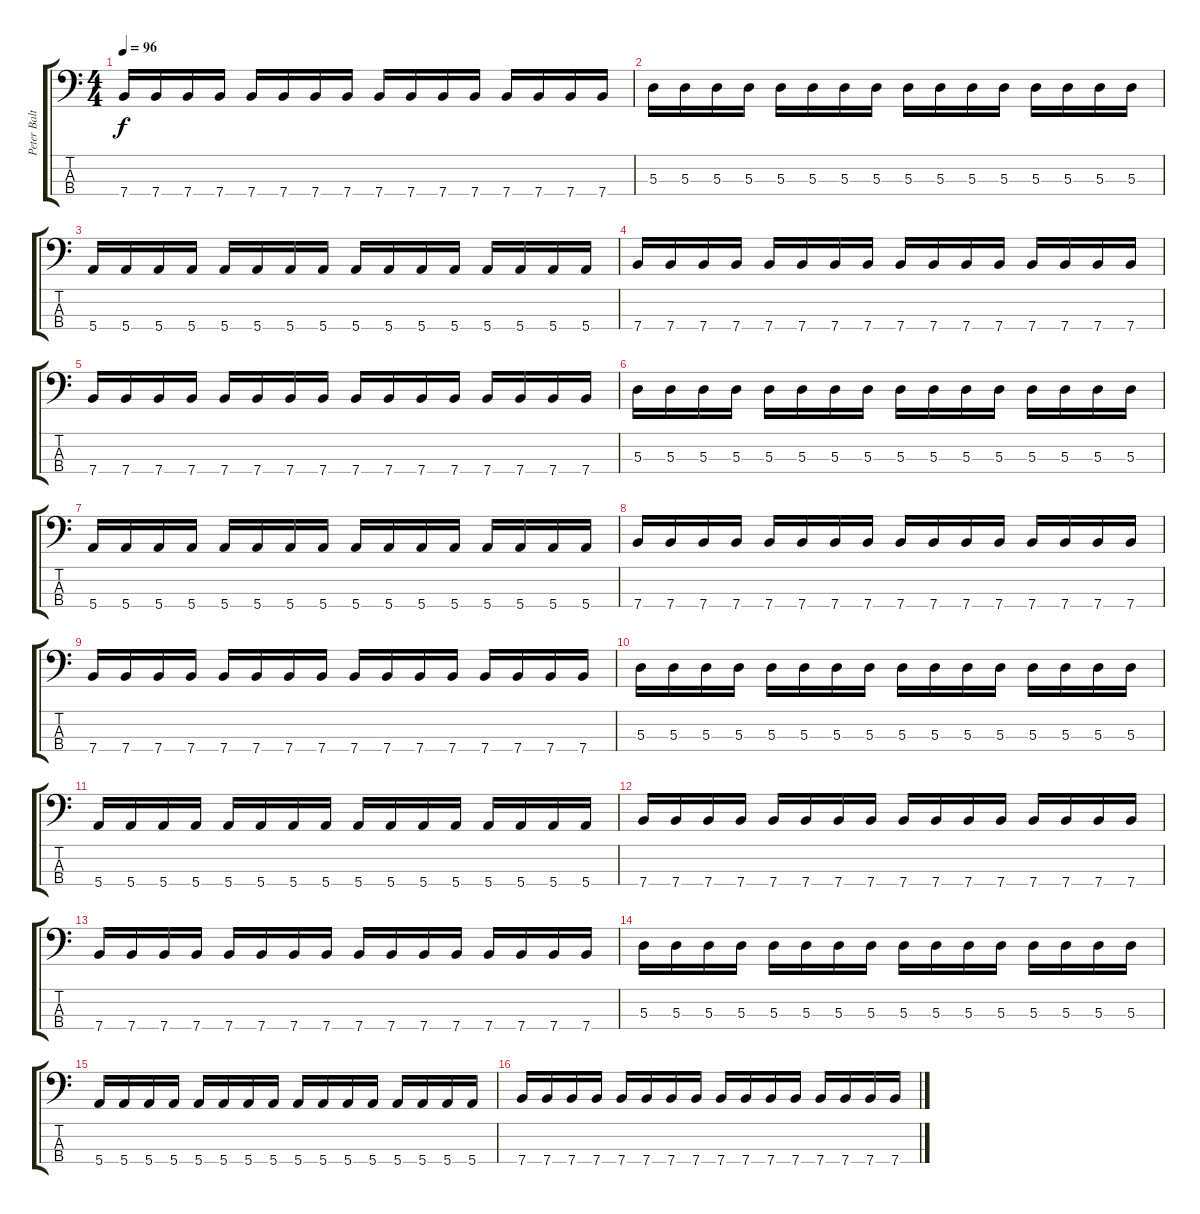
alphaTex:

\track ("Peter Baltes" "Peter Balt") {instrument electricbassfinger}
\staff {score tabs}
\tuning (G2 D2 A1 E1) {hide}
\ts (4 4)
\tempo 96
\clef f4
\ks c
7.4.16{dy f} 7.4.16 7.4.16 7.4.16 7.4.16 7.4.16 7.4.16 7.4.16 7.4.16 7.4.16 7.4.16 7.4.16 7.4.16 7.4.16 7.4.16 7.4.16 |
5.3.16 5.3.16 5.3.16 5.3.16 5.3.16 5.3.16 5.3.16 5.3.16 5.3.16 5.3.16 5.3.16 5.3.16 5.3.16 5.3.16 5.3.16 5.3.16 |
5.4.16 5.4.16 5.4.16 5.4.16 5.4.16 5.4.16 5.4.16 5.4.16 5.4.16 5.4.16 5.4.16 5.4.16 5.4.16 5.4.16 5.4.16 5.4.16 |
7.4.16 7.4.16 7.4.16 7.4.16 7.4.16 7.4.16 7.4.16 7.4.16 7.4.16 7.4.16 7.4.16 7.4.16 7.4.16 7.4.16 7.4.16 7.4.16 |
7.4.16 7.4.16 7.4.16 7.4.16 7.4.16 7.4.16 7.4.16 7.4.16 7.4.16 7.4.16 7.4.16 7.4.16 7.4.16 7.4.16 7.4.16 7.4.16 |
5.3.16 5.3.16 5.3.16 5.3.16 5.3.16 5.3.16 5.3.16 5.3.16 5.3.16 5.3.16 5.3.16 5.3.16 5.3.16 5.3.16 5.3.16 5.3.16 |
5.4.16 5.4.16 5.4.16 5.4.16 5.4.16 5.4.16 5.4.16 5.4.16 5.4.16 5.4.16 5.4.16 5.4.16 5.4.16 5.4.16 5.4.16 5.4.16 |
7.4.16 7.4.16 7.4.16 7.4.16 7.4.16 7.4.16 7.4.16 7.4.16 7.4.16 7.4.16 7.4.16 7.4.16 7.4.16 7.4.16 7.4.16 7.4.16 |
7.4.16 7.4.16 7.4.16 7.4.16 7.4.16 7.4.16 7.4.16 7.4.16 7.4.16 7.4.16 7.4.16 7.4.16 7.4.16 7.4.16 7.4.16 7.4.16 |
5.3.16 5.3.16 5.3.16 5.3.16 5.3.16 5.3.16 5.3.16 5.3.16 5.3.16 5.3.16 5.3.16 5.3.16 5.3.16 5.3.16 5.3.16 5.3.16 |
5.4.16 5.4.16 5.4.16 5.4.16 5.4.16 5.4.16 5.4.16 5.4.16 5.4.16 5.4.16 5.4.16 5.4.16 5.4.16 5.4.16 5.4.16 5.4.16 |
7.4.16 7.4.16 7.4.16 7.4.16 7.4.16 7.4.16 7.4.16 7.4.16 7.4.16 7.4.16 7.4.16 7.4.16 7.4.16 7.4.16 7.4.16 7.4.16 |
7.4.16 7.4.16 7.4.16 7.4.16 7.4.16 7.4.16 7.4.16 7.4.16 7.4.16 7.4.16 7.4.16 7.4.16 7.4.16 7.4.16 7.4.16 7.4.16 |
5.3.16 5.3.16 5.3.16 5.3.16 5.3.16 5.3.16 5.3.16 5.3.16 5.3.16 5.3.16 5.3.16 5.3.16 5.3.16 5.3.16 5.3.16 5.3.16 |
5.4.16 5.4.16 5.4.16 5.4.16 5.4.16 5.4.16 5.4.16 5.4.16 5.4.16 5.4.16 5.4.16 5.4.16 5.4.16 5.4.16 5.4.16 5.4.16 |
7.4.16 7.4.16 7.4.16 7.4.16 7.4.16 7.4.16 7.4.16 7.4.16 7.4.16 7.4.16 7.4.16 7.4.16 7.4.16 7.4.16 7.4.16 7.4.16
